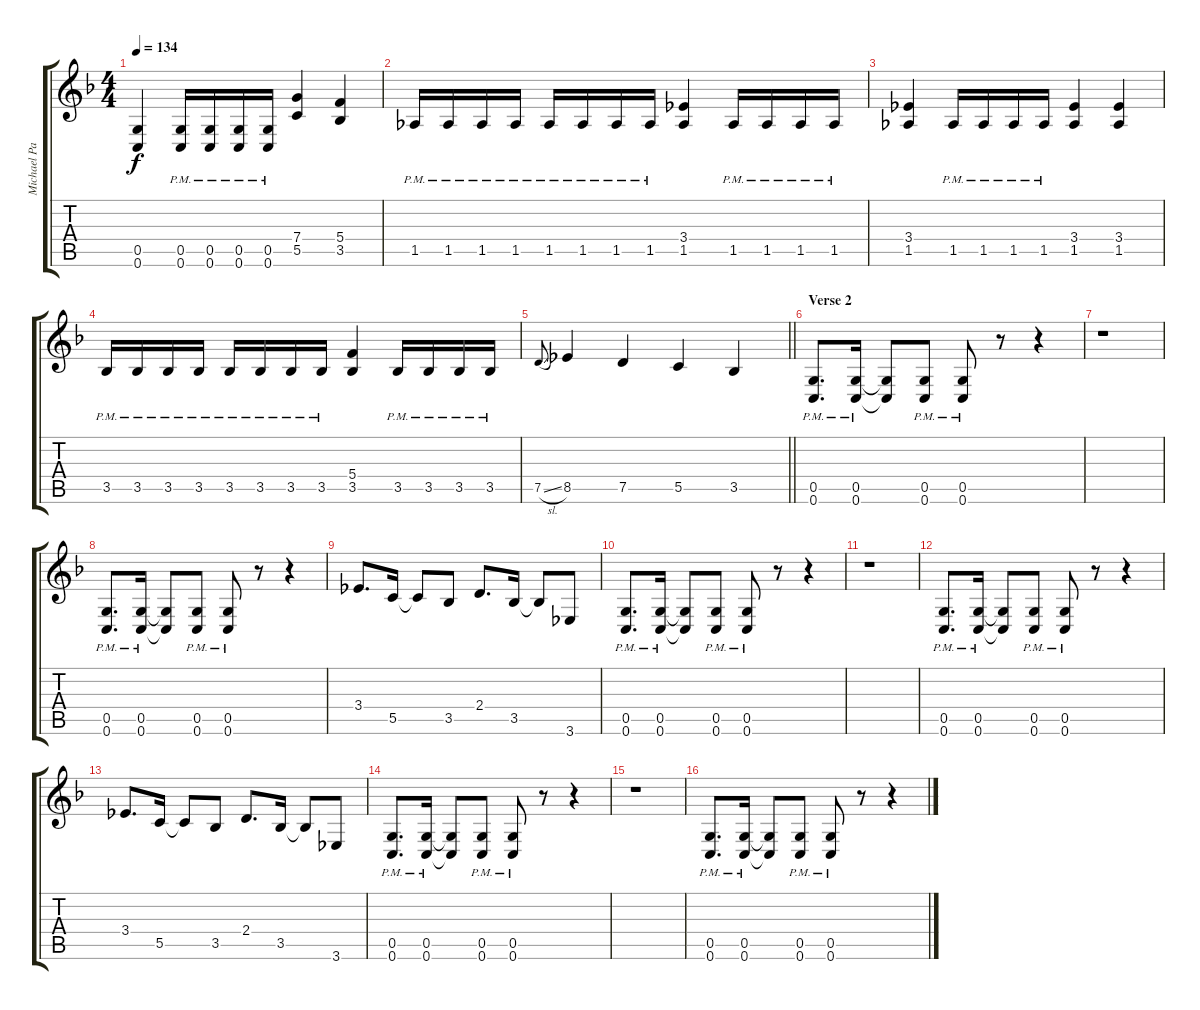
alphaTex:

\track ("Michael Paget (Rhythm)" "Michael Pa") {instrument overdrivenguitar}
\staff {score tabs}
\tuning (D4 A3 F3 C3 G2 C2) {hide}
\ts (4 4)
\tempo 134
\clef g2
\ks f
(0.5 0.6).4{dy f} (0.5{pm} 0.6{pm}).16 (0.5{pm} 0.6{pm}).16 (0.5{pm} 0.6{pm}).16 (0.5{pm} 0.6{pm}).16 (7.4 5.5).4 (5.4 3.5).4 |
1.5{pm}.16 1.5{pm}.16 1.5{pm}.16 1.5{pm}.16 1.5{pm}.16 1.5{pm}.16 1.5{pm}.16 1.5{pm}.16 (3.4 1.5).4 1.5{pm}.16 1.5{pm}.16 1.5{pm}.16 1.5{pm}.16 |
(3.4 1.5).4 1.5{pm}.16 1.5{pm}.16 1.5{pm}.16 1.5{pm}.16 (3.4 1.5).4 (3.4 1.5).4 |
3.5{pm}.16 3.5{pm}.16 3.5{pm}.16 3.5{pm}.16 3.5{pm}.16 3.5{pm}.16 3.5{pm}.16 3.5{pm}.16 (5.4 3.5).4 3.5{pm}.16 3.5{pm}.16 3.5{pm}.16 3.5{pm}.16 |
\barLineRight lightlight
7.5{sl}.8{gr onbeat} 8.5.4 7.5.4 5.5.4 3.5.4 |
\section ("" "Verse 2")
(0.5{pm} 0.6{pm}).8{d} (0.5{pm} 0.6{pm}).16 (0.5{t} 0.6{t}).8 (0.5{pm} 0.6{pm}).8 (0.5{pm} 0.6{pm}).8 r.8 r.4 |
r.1 |
(0.5{pm} 0.6{pm}).8{d} (0.5{pm} 0.6{pm}).16 (0.5{t} 0.6{t}).8 (0.5{pm} 0.6{pm}).8 (0.5{pm} 0.6{pm}).8 r.8 r.4 |
3.4.8{d} 5.5.16 5.5{t}.8 3.5.8 2.4.8{d} 3.5.16 3.5{t}.8 3.6.8 |
(0.5{pm} 0.6{pm}).8{d} (0.5{pm} 0.6{pm}).16 (0.5{t} 0.6{t}).8 (0.5{pm} 0.6{pm}).8 (0.5{pm} 0.6{pm}).8 r.8 r.4 |
r.1 |
(0.5{pm} 0.6{pm}).8{d} (0.5{pm} 0.6{pm}).16 (0.5{t} 0.6{t}).8 (0.5{pm} 0.6{pm}).8 (0.5{pm} 0.6{pm}).8 r.8 r.4 |
3.4.8{d} 5.5.16 5.5{t}.8 3.5.8 2.4.8{d} 3.5.16 3.5{t}.8 3.6.8 |
(0.5{pm} 0.6{pm}).8{d} (0.5{pm} 0.6{pm}).16 (0.5{t} 0.6{t}).8 (0.5{pm} 0.6{pm}).8 (0.5{pm} 0.6{pm}).8 r.8 r.4 |
r.1 |
(0.5{pm} 0.6{pm}).8{d} (0.5{pm} 0.6{pm}).16 (0.5{t} 0.6{t}).8 (0.5{pm} 0.6{pm}).8 (0.5{pm} 0.6{pm}).8 r.8 r.4
